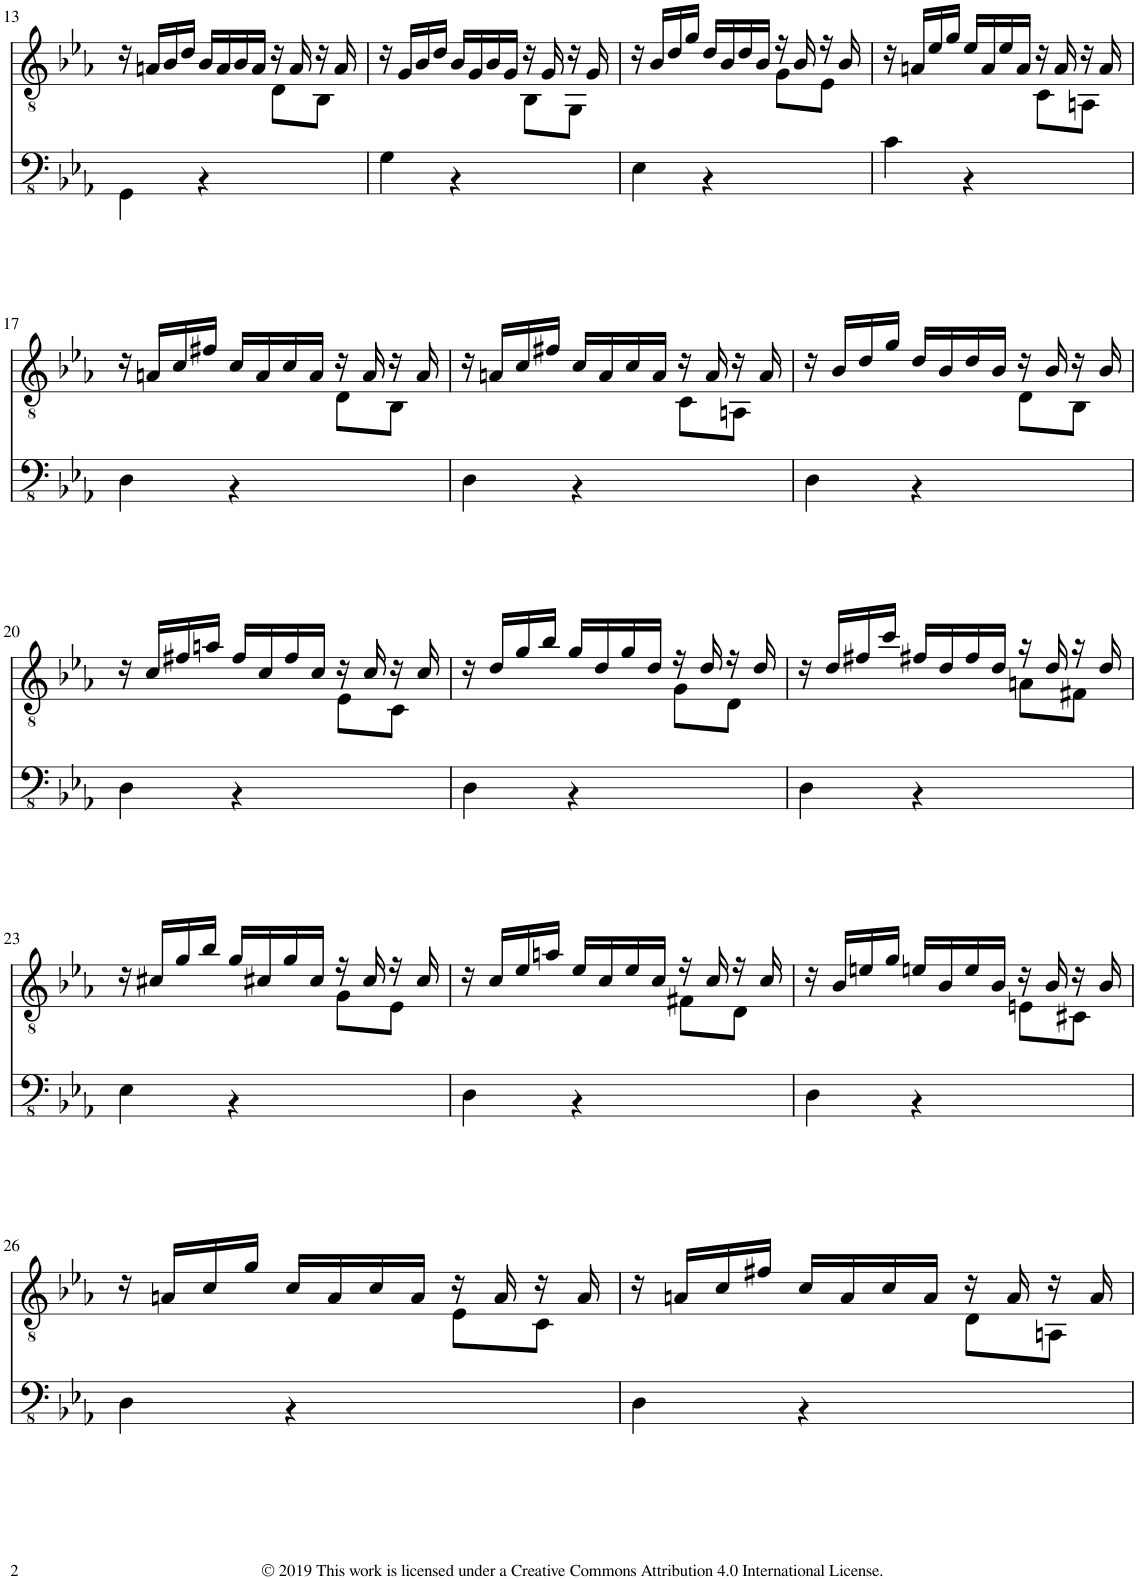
**kern	**kern
*part1	*part1
*staff2	*staff1
*I"Arciloutna	*
*I'A. lout.	*
!!LO:PB:g=z
*clefFv4	*clefGv2
*k[b-e-a-]	*k[b-e-a-]
*M3/4	*M3/4
=13	=13
*^	*^
4GGG\	2.ryy	16r	4ryy
.	.	16An/LL	.
.	.	16B-/	.
.	.	16d/JJ	.
2ryy	.	16B-/LL	4r
.	.	16A/	.
.	.	16B-/	.
.	.	16A/JJ	.
.	.	16r	8D\L
.	.	16A/	.
.	.	16r	8BB-\J
.	.	16A/	.
=14	=14	=14	=14
4GG\	2.ryy	16r	4ryy
.	.	16G/LL	.
.	.	16B-/	.
.	.	16d/JJ	.
2ryy	.	16B-/LL	4r
.	.	16G/	.
.	.	16B-/	.
.	.	16G/JJ	.
.	.	16r	8BB-\L
.	.	16G/	.
.	.	16r	8GG\J
.	.	16G/	.
=15	=15	=15	=15
4EE-\	2.ryy	16r	4ryy
.	.	16B-/LL	.
.	.	16d/	.
.	.	16g/JJ	.
2ryy	.	16d/LL	4r
.	.	16B-/	.
.	.	16d/	.
.	.	16B-/JJ	.
.	.	16r	8G\L
.	.	16B-/	.
.	.	16r	8E-\J
.	.	16B-/	.
=16	=16	=16	=16
4C\	2.ryy	16r	4ryy
.	.	16An/LL	.
.	.	16e-/	.
.	.	16g/JJ	.
2ryy	.	16e-/LL	4r
.	.	16A/	.
.	.	16e-/	.
.	.	16A/JJ	.
.	.	16r	8C\L
.	.	16A/	.
.	.	16r	8AAn\J
.	.	16A/	.
!!LO:LB:g=z	!!
=17	=17	=17	=17
4DD\	2.ryy	16r	4ryy
.	.	16An/LL	.
.	.	16c/	.
.	.	16f#X/JJ	.
2ryy	.	16c/LL	4r
.	.	16A/	.
.	.	16c/	.
.	.	16A/JJ	.
.	.	16r	8D\L
.	.	16A/	.
.	.	16r	8BB-\J
.	.	16A/	.
=18	=18	=18	=18
4DD\	2.ryy	16r	4ryy
.	.	16An/LL	.
.	.	16c/	.
.	.	16f#X/JJ	.
2ryy	.	16c/LL	4r
.	.	16A/	.
.	.	16c/	.
.	.	16A/JJ	.
.	.	16r	8C\L
.	.	16A/	.
.	.	16r	8AAn\J
.	.	16A/	.
=19	=19	=19	=19
4DD\	2.ryy	16r	4ryy
.	.	16B-/LL	.
.	.	16d/	.
.	.	16g/JJ	.
2ryy	.	16d/LL	4r
.	.	16B-/	.
.	.	16d/	.
.	.	16B-/JJ	.
.	.	16r	8D\L
.	.	16B-/	.
.	.	16r	8BB-\J
.	.	16B-/	.
!!LO:LB:g=z	!!
=20	=20	=20	=20
4DD\	2.ryy	16r	4ryy
.	.	16c/LL	.
.	.	16f#X/	.
.	.	16an/JJ	.
2ryy	.	16f#/LL	4r
.	.	16c/	.
.	.	16f#/	.
.	.	16c/JJ	.
.	.	16r	8E-\L
.	.	16c/	.
.	.	16r	8C\J
.	.	16c/	.
=21	=21	=21	=21
4DD\	2.ryy	16r	4ryy
.	.	16d/LL	.
.	.	16g/	.
.	.	16b-/JJ	.
2ryy	.	16g/LL	4r
.	.	16d/	.
.	.	16g/	.
.	.	16d/JJ	.
.	.	16r	8G\L
.	.	16d/	.
.	.	16r	8D\J
.	.	16d/	.
=22	=22	=22	=22
4DD\	2.ryy	16r	4ryy
.	.	16d/LL	.
.	.	16f#X/	.
.	.	16cc/JJ	.
2ryy	.	16f#X/LL	4r
.	.	16d/	.
.	.	16f#/	.
.	.	16d/JJ	.
.	.	16r	8An\L
.	.	16d/	.
.	.	16r	8F#X\J
.	.	16d/	.
!!LO:LB:g=z	!!
=23	=23	=23	=23
4EE-\	2.ryy	16r	4ryy
.	.	16c#X/LL	.
.	.	16g/	.
.	.	16b-/JJ	.
2ryy	.	16g/LL	4r
.	.	16c#X/	.
.	.	16g/	.
.	.	16c#/JJ	.
.	.	16r	8G\L
.	.	16c#/	.
.	.	16r	8E-\J
.	.	16c#/	.
=24	=24	=24	=24
4DD\	2.ryy	16r	4ryy
.	.	16c/LL	.
.	.	16e-/	.
.	.	16an/JJ	.
2ryy	.	16e-/LL	4r
.	.	16c/	.
.	.	16e-/	.
.	.	16c/JJ	.
.	.	16r	8F#X\L
.	.	16c/	.
.	.	16r	8D\J
.	.	16c/	.
=25	=25	=25	=25
4DD\	2.ryy	16r	4ryy
.	.	16B-/LL	.
.	.	16en/	.
.	.	16g/JJ	.
2ryy	.	16en/LL	4r
.	.	16B-/	.
.	.	16e/	.
.	.	16B-/JJ	.
.	.	16r	8En\L
.	.	16B-/	.
.	.	16r	8C#X\J
.	.	16B-/	.
!!LO:LB:g=z	!!
=26	=26	=26	=26
4DD\	2.ryy	16r	4ryy
.	.	16An/LL	.
.	.	16c/	.
.	.	16g/JJ	.
2ryy	.	16c/LL	4r
.	.	16A/	.
.	.	16c/	.
.	.	16A/JJ	.
.	.	16r	8E-\L
.	.	16A/	.
.	.	16r	8C\J
.	.	16A/	.
=27	=27	=27	=27
4DD\	2.ryy	16r	4ryy
.	.	16An/LL	.
.	.	16c/	.
.	.	16f#X/JJ	.
2ryy	.	16c/LL	4r
.	.	16A/	.
.	.	16c/	.
.	.	16A/JJ	.
.	.	16r	8D\L
.	.	16A/	.
.	.	16r	8AAn\J
.	.	16A/	.
*v	*v	*	*
*	*v	*v
=	=
*-	*-
